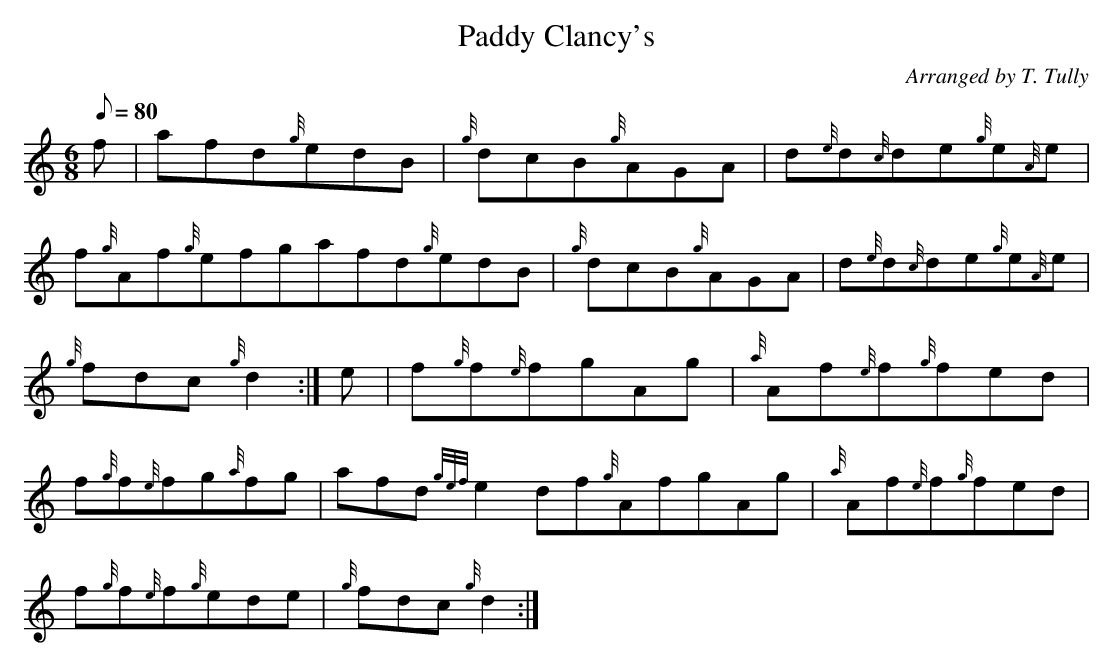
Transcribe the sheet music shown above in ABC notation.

X:1
T:Paddy Clancy's
M:6/8
L:1/8
Q:80
C:Arranged by T. Tully
K:HP
f|
afd{g}edB|
{g}dcB{g}AGA|
d{e}d{c}de{g}e{A}e|  !
f{g}Af{g}efgafd{g}edB|
{g}dcB{g}AGA|
d{e}d{c}de{g}e{A}e|  !
{g}fdc{g}d2:|
e|
f{g}f{e}fgAg|
{a}Af{e}f{g}fed|  !
f{g}f{e}fg{a}fg|
afd{gef}e2df{g}AfgAg|
{a}Af{e}f{g}fed|  !
f{g}f{e}f{g}ede|
{g}fdc{g}d2:|

